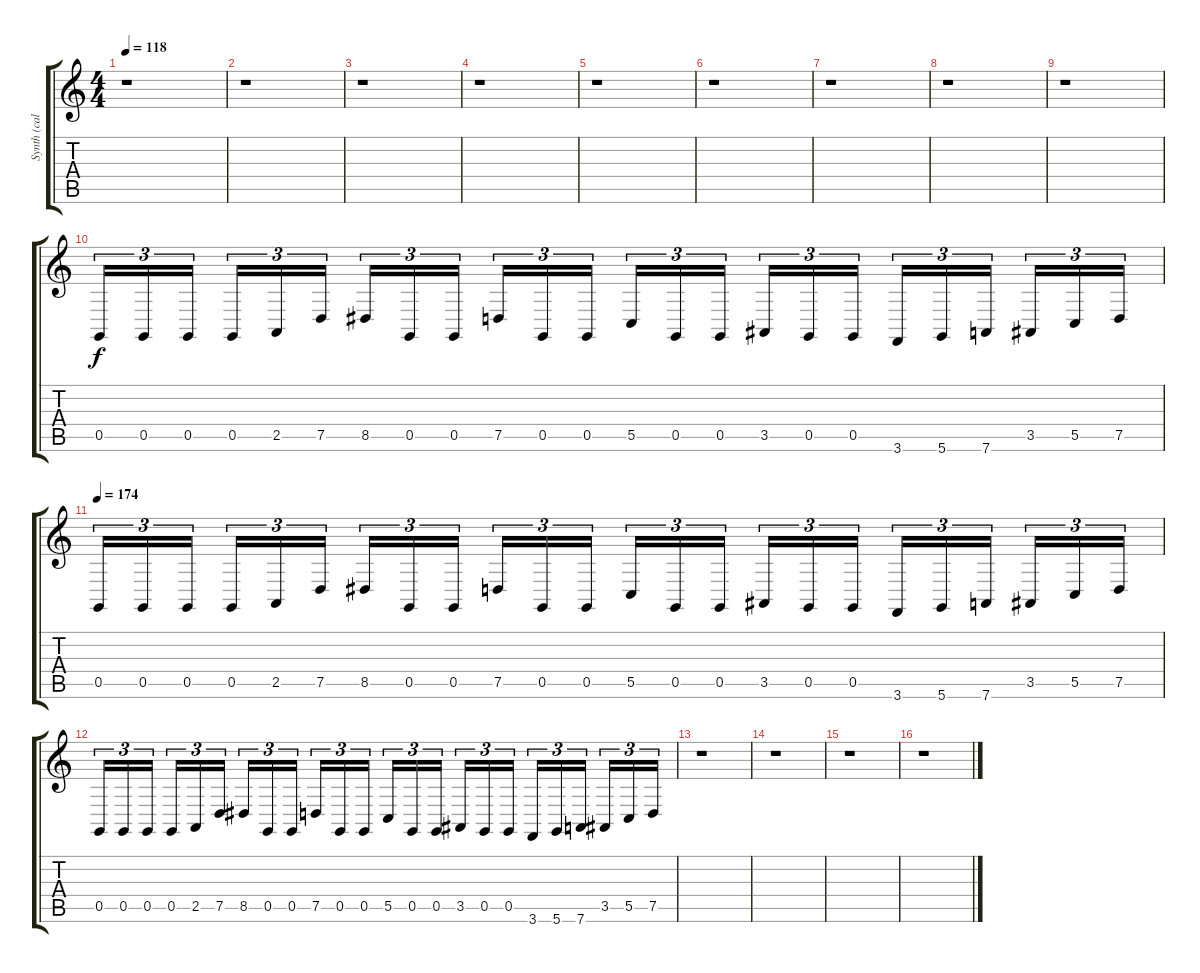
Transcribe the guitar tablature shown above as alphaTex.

\track ("Synth (calliope lead)" "Synth (cal") {instrument harpsichord}
\staff {score tabs}
\tuning (D4 A3 F3 C3 G2 D2) {hide}
\ts (4 4)
\tempo 118
\clef g2
\ks c
r.1{dy f} |
r.1 |
r.1 |
r.1 |
r.1 |
r.1 |
r.1 |
r.1 |
r.1 |
0.5.16{tu (3 2)} 0.5.16{tu (3 2)} 0.5.16{tu (3 2)} 0.5.16{tu (3 2)} 2.5.16{tu (3 2)} 7.5.16{tu (3 2)} 8.5.16{tu (3 2)} 0.5.16{tu (3 2)} 0.5.16{tu (3 2)} 7.5.16{tu (3 2)} 0.5.16{tu (3 2)} 0.5.16{tu (3 2)} 5.5.16{tu (3 2)} 0.5.16{tu (3 2)} 0.5.16{tu (3 2)} 3.5.16{tu (3 2)} 0.5.16{tu (3 2)} 0.5.16{tu (3 2)} 3.6.16{tu (3 2)} 5.6.16{tu (3 2)} 7.6.16{tu (3 2)} 3.5.16{tu (3 2)} 5.5.16{tu (3 2)} 7.5.16{tu (3 2)} |
\tempo 174
0.5.16{tu (3 2)} 0.5.16{tu (3 2)} 0.5.16{tu (3 2)} 0.5.16{tu (3 2)} 2.5.16{tu (3 2)} 7.5.16{tu (3 2)} 8.5.16{tu (3 2)} 0.5.16{tu (3 2)} 0.5.16{tu (3 2)} 7.5.16{tu (3 2)} 0.5.16{tu (3 2)} 0.5.16{tu (3 2)} 5.5.16{tu (3 2)} 0.5.16{tu (3 2)} 0.5.16{tu (3 2)} 3.5.16{tu (3 2)} 0.5.16{tu (3 2)} 0.5.16{tu (3 2)} 3.6.16{tu (3 2)} 5.6.16{tu (3 2)} 7.6.16{tu (3 2)} 3.5.16{tu (3 2)} 5.5.16{tu (3 2)} 7.5.16{tu (3 2)} |
0.5.16{tu (3 2)} 0.5.16{tu (3 2)} 0.5.16{tu (3 2)} 0.5.16{tu (3 2)} 2.5.16{tu (3 2)} 7.5.16{tu (3 2)} 8.5.16{tu (3 2)} 0.5.16{tu (3 2)} 0.5.16{tu (3 2)} 7.5.16{tu (3 2)} 0.5.16{tu (3 2)} 0.5.16{tu (3 2)} 5.5.16{tu (3 2)} 0.5.16{tu (3 2)} 0.5.16{tu (3 2)} 3.5.16{tu (3 2)} 0.5.16{tu (3 2)} 0.5.16{tu (3 2)} 3.6.16{tu (3 2)} 5.6.16{tu (3 2)} 7.6.16{tu (3 2)} 3.5.16{tu (3 2)} 5.5.16{tu (3 2)} 7.5.16{tu (3 2)} |
r.1 |
r.1 |
r.1 |
r.1
